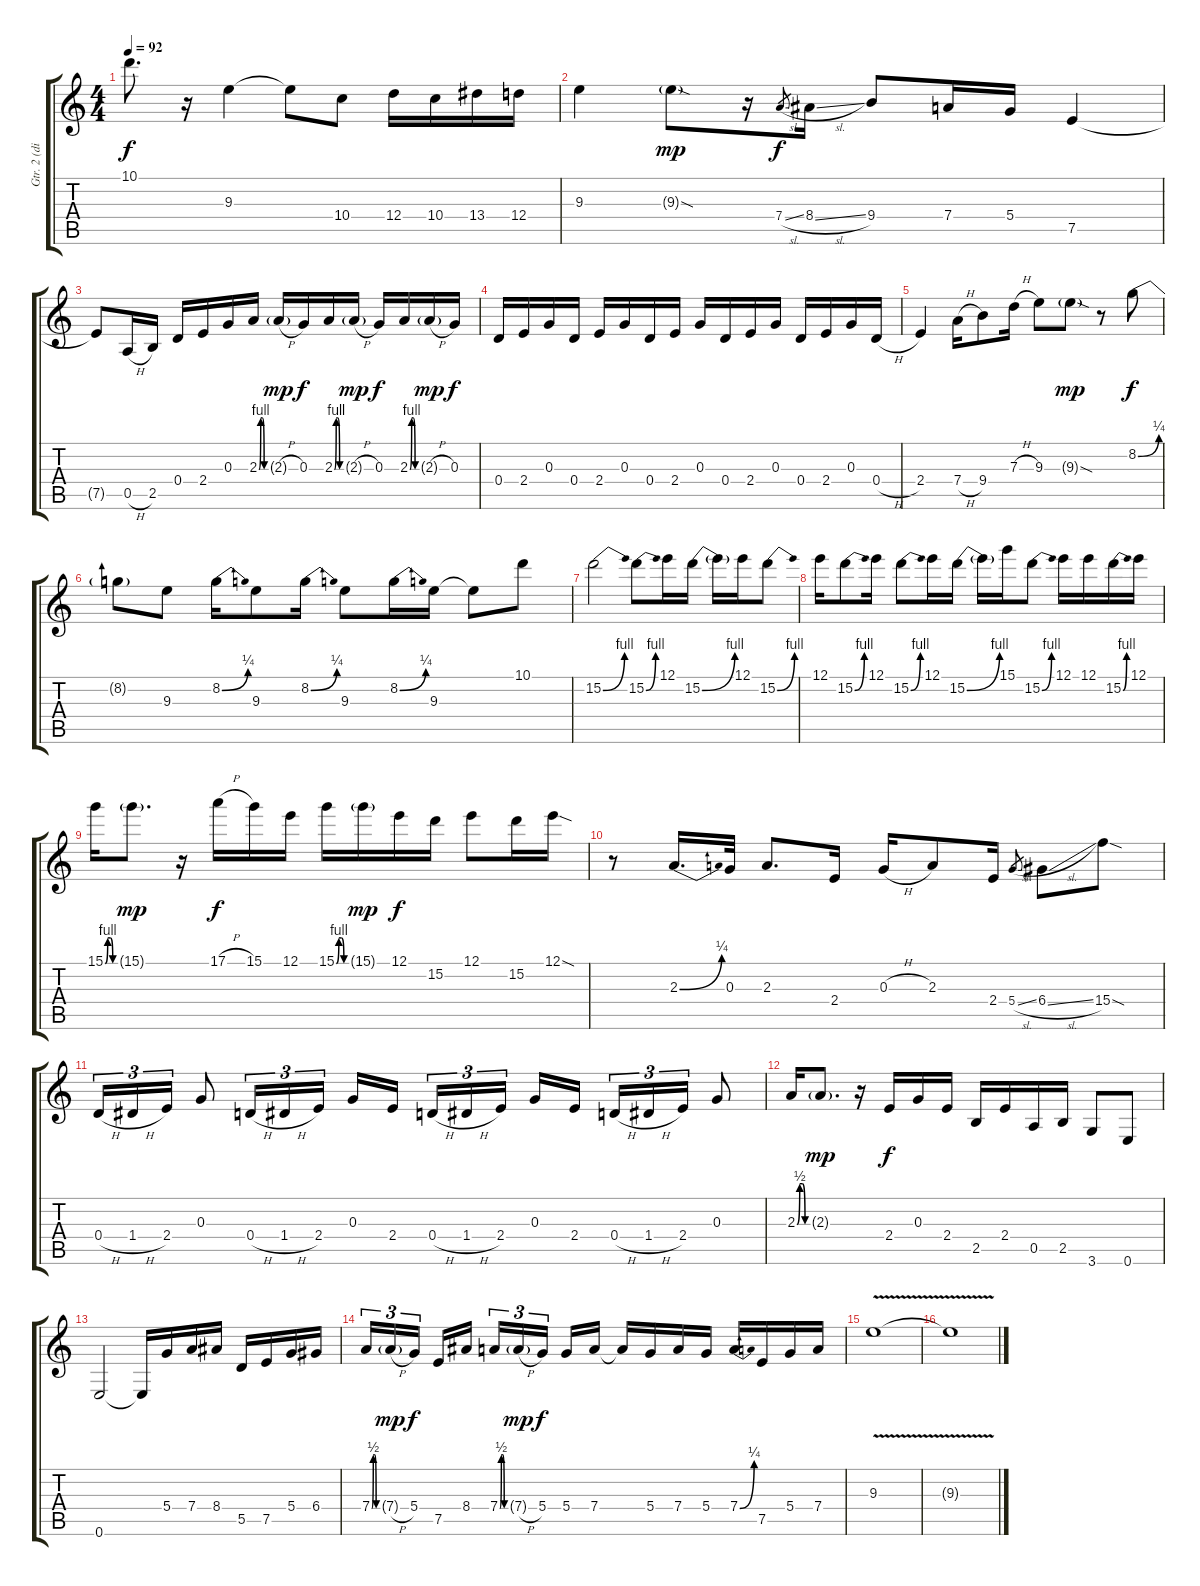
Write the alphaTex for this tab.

\track ("Gtr. 2 (dist.)" "Gtr. 2 (di") {instrument overdrivenguitar}
\staff {score tabs}
\tuning (E4 B3 G3 D3 A2 E2) {hide}
\ts (4 4)
\tempo 92
\clef g2
\ks c
10.1{t}.8{d dy f} r.16 9.3.4 9.3{t}.8 10.4.8 12.4.16 10.4.16 13.4.16 12.4.16 |
9.3.4 9.3{sod g}.8{dy mp} r.16 7.4{sl}.8{gr dy f} 8.4{sl}.16 9.4.8 7.4.16 5.4.16 7.5.4 |
7.5{t}.8 0.5{h}.16 2.5.16 0.4.16 2.4.16 0.3.16 2.3{be (custom 0 0 15 4 30 4 45 0 60 0)}.16 2.3{h g}.16{dy mp} 0.3.16{dy f} 2.3{be (custom 0 0 15 4 30 4 45 0 60 0)}.16 2.3{h g}.16{dy mp} 0.3.16{dy f} 2.3{be (custom 0 0 15 4 30 4 45 0 60 0)}.16 2.3{h g}.16{dy mp} 0.3.16{dy f} |
0.4.16 2.4.16 0.3.16 0.4.16 2.4.16 0.3.16 0.4.16 2.4.16 0.3.16 0.4.16 2.4.16 0.3.16 0.4.16 2.4.16 0.3.16 0.4{h}.16 |
2.4.4 7.4{h}.16 9.4.8 7.3{h}.16 9.3.8 9.3{sod g}.8{dy mp} r.8 8.2{be (bend 0 0 60 1)}.8{dy f} |
8.2{t}.8 9.3.8 8.2{be (bend 0 0 60 1)}.16 9.3.8 8.2{be (bend 0 0 60 1)}.16 9.3.8 8.2{be (bend 0 0 60 1)}.16 9.3.16 9.3{t}.8 10.1.8 |
15.2{be (bend 0 0 60 4)}.2 15.2{be (bend 0 0 60 4)}.8 12.1.16 15.2{be (bend 0 0 60 4)}.16 15.2{t}.16 12.1.16 15.2{be (bend 0 0 60 4)}.8 |
12.1.16 15.2{be (bend 0 0 60 4)}.8 12.1.16 15.2{be (bend 0 0 60 4)}.8 12.1.16 15.2{be (bend 0 0 60 4)}.16 15.2{t}.16 15.1.16 15.2{be (bend 0 0 60 4)}.8 12.1.16 12.1.16 15.2{be (bend 0 0 60 4)}.16 12.1.16 |
15.1{be (custom 0 0 15 4 30 4 45 0 60 0)}.16 15.1{g}.8{d dy mp} r.16 17.1{h}.16{dy f} 15.1.16 12.1.16 15.1{be (custom 0 0 15 4 30 4 45 0 60 0)}.16 15.1{g}.16{dy mp} 12.1.16{dy f} 15.2.16 12.1.8 15.2.16 12.1{sod}.16 |
r.8 2.3{be (bend 0 0 60 1)}.16{d} 0.3.32 2.3.8{d} 2.4.16 0.3{h}.16 2.3.8 2.4.16 5.4{sl}.8{gr} 6.4{sl}.8 15.4{sod}.8 |
0.4{h}.16{tu (3 2)} 1.4{h}.16{tu (3 2)} 2.4.16{tu (3 2)} 0.3.8 0.4{h}.16{tu (3 2)} 1.4{h}.16{tu (3 2)} 2.4.16{tu (3 2) beam splitsecondary} 0.3.16 2.4.16 0.4{h}.16{tu (3 2)} 1.4{h}.16{tu (3 2)} 2.4.16{tu (3 2) beam splitsecondary} 0.3.16 2.4.16 0.4{h}.16{tu (3 2)} 1.4{h}.16{tu (3 2)} 2.4.16{tu (3 2)} 0.3.8 |
2.3{be (custom 0 0 15 2 30 2 45 0 60 0)}.16 2.3{g}.8{d dy mp} r.16 2.4.16{dy f} 0.3.16 2.4.16 2.5.16 2.4.16 0.5.16 2.5.16 3.6.8 0.6.8 |
0.6.2 0.6{t}.16 5.4.16 7.4.16 8.4.16 5.5.16 7.5.16 5.4.16 6.4.16 |
7.4{be (custom 0 0 15 2 30 2 45 0 60 0)}.16{tu (3 2)} 7.4{h g}.16{tu (3 2) dy mp} 5.4.16{tu (3 2) dy f beam splitsecondary} 7.5.16 8.4.16 7.4{be (custom 0 0 15 2 30 2 45 0 60 0)}.16{tu (3 2)} 7.4{h g}.16{tu (3 2) dy mp} 5.4.16{tu (3 2) dy f beam splitsecondary} 5.4.16 7.4.16 7.4{t}.16 5.4.16 7.4.16 5.4.16 7.4{be (bend 0 0 60 1)}.16 7.5.16 5.4.16 7.4.16 |
9.3{v}.1 |
9.3{t}.1
